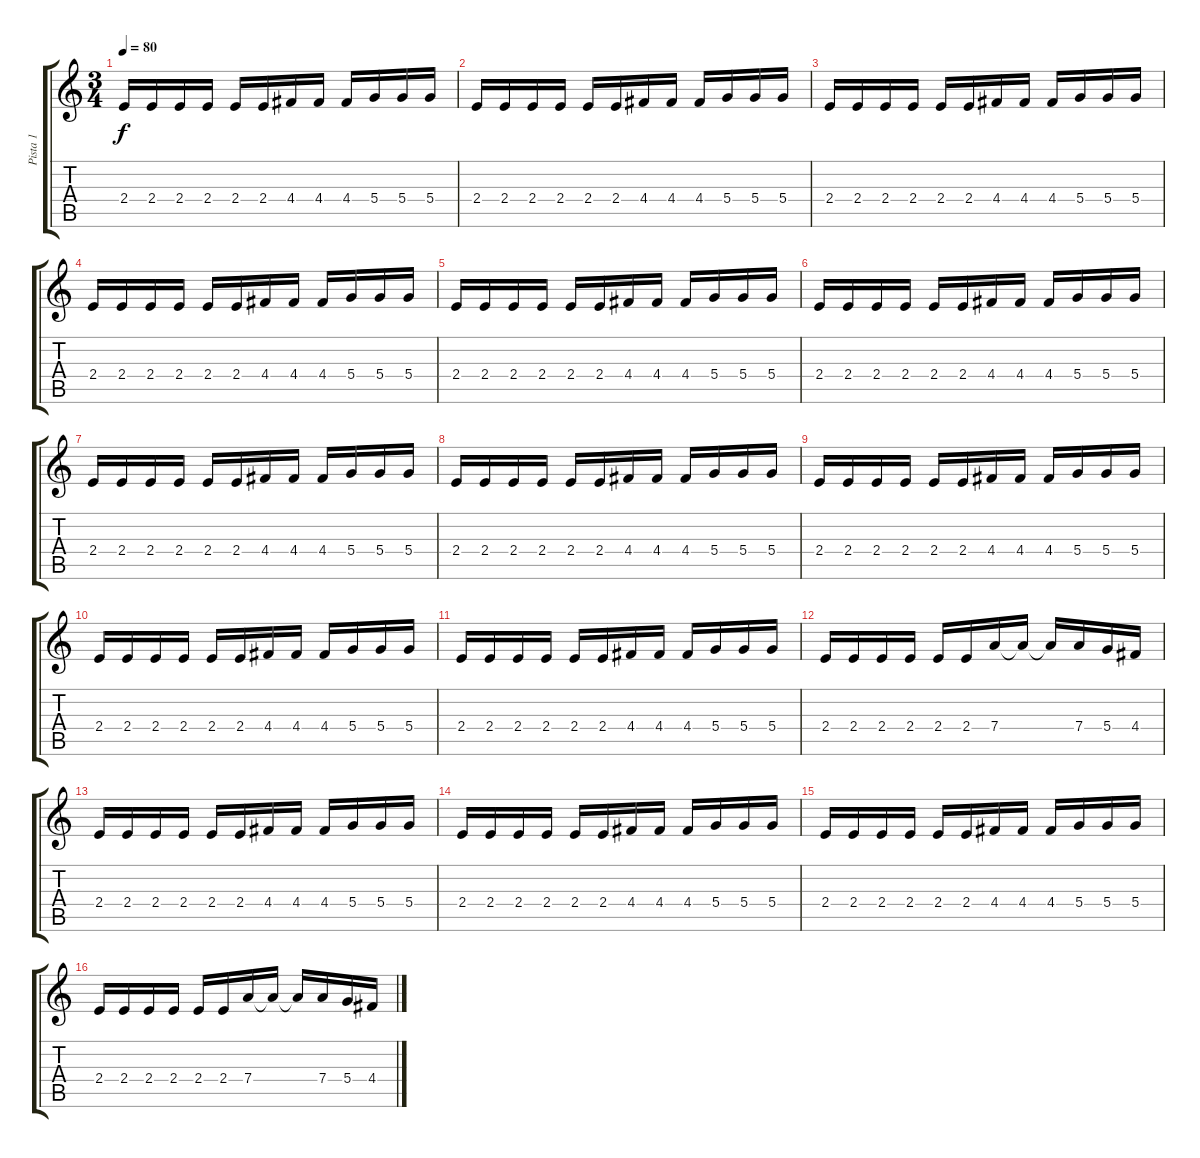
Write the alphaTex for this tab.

\track ("Pista 1" "Pista 1") {instrument acousticguitarnylon}
\staff {score tabs}
\tuning (E4 B3 G3 D3 A2 E2) {hide}
\ts (3 4)
\tempo 80
\clef g2
\ks c
2.4.16{dy f instrument acousticguitarnylon} 2.4.16 2.4.16 2.4.16 2.4.16 2.4.16 4.4.16 4.4.16 4.4.16 5.4.16 5.4.16 5.4.16 |
2.4.16 2.4.16 2.4.16 2.4.16 2.4.16 2.4.16 4.4.16 4.4.16 4.4.16 5.4.16 5.4.16 5.4.16 |
2.4.16 2.4.16 2.4.16 2.4.16 2.4.16 2.4.16 4.4.16 4.4.16 4.4.16 5.4.16 5.4.16 5.4.16 |
2.4.16 2.4.16 2.4.16 2.4.16 2.4.16 2.4.16 4.4.16 4.4.16 4.4.16 5.4.16 5.4.16 5.4.16 |
2.4.16 2.4.16 2.4.16 2.4.16 2.4.16 2.4.16 4.4.16 4.4.16 4.4.16 5.4.16 5.4.16 5.4.16 |
2.4.16 2.4.16 2.4.16 2.4.16 2.4.16 2.4.16 4.4.16 4.4.16 4.4.16 5.4.16 5.4.16 5.4.16 |
2.4.16 2.4.16 2.4.16 2.4.16 2.4.16 2.4.16 4.4.16 4.4.16 4.4.16 5.4.16 5.4.16 5.4.16 |
2.4.16 2.4.16 2.4.16 2.4.16 2.4.16 2.4.16 4.4.16 4.4.16 4.4.16 5.4.16 5.4.16 5.4.16 |
2.4.16{instrument distortionguitar} 2.4.16 2.4.16 2.4.16 2.4.16 2.4.16 4.4.16 4.4.16 4.4.16 5.4.16 5.4.16 5.4.16 |
2.4.16 2.4.16 2.4.16 2.4.16 2.4.16 2.4.16 4.4.16 4.4.16 4.4.16 5.4.16 5.4.16 5.4.16 |
2.4.16 2.4.16 2.4.16 2.4.16 2.4.16 2.4.16 4.4.16 4.4.16 4.4.16 5.4.16 5.4.16 5.4.16 |
2.4.16 2.4.16 2.4.16 2.4.16 2.4.16 2.4.16 7.4.16 7.4{t}.16 7.4{t}.16 7.4.16 5.4.16 4.4.16 |
2.4.16 2.4.16 2.4.16 2.4.16 2.4.16 2.4.16 4.4.16 4.4.16 4.4.16 5.4.16 5.4.16 5.4.16 |
2.4.16 2.4.16 2.4.16 2.4.16 2.4.16 2.4.16 4.4.16 4.4.16 4.4.16 5.4.16 5.4.16 5.4.16 |
2.4.16 2.4.16 2.4.16 2.4.16 2.4.16 2.4.16 4.4.16 4.4.16 4.4.16 5.4.16 5.4.16 5.4.16 |
2.4.16 2.4.16 2.4.16 2.4.16 2.4.16 2.4.16 7.4.16 7.4{t}.16 7.4{t}.16 7.4.16 5.4.16 4.4.16
